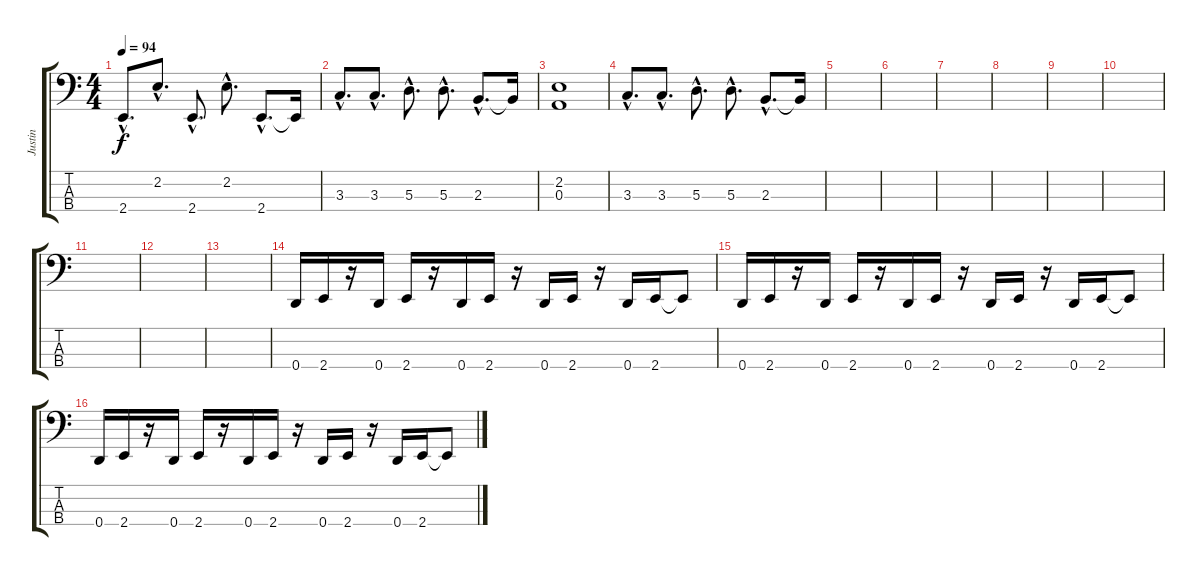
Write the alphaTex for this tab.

\track ("Justin" "Justin") {instrument electricbasspick}
\staff {score tabs}
\tuning (G2 D2 A1 D1) {hide}
\ts (4 4)
\tempo 94
\clef f4
\ks c
2.4{hac}.8{d dy f} 2.2{hac}.8{d} 2.4{hac}.8{d} 2.2{hac}.8{d} 2.4{hac}.8{d} 2.4{t}.16 |
3.3{hac}.8{d} 3.3{hac}.8{d} 5.3{hac}.8{d} 5.3{hac}.8{d} 2.3{hac}.8{d} 2.3{t}.16 |
(2.2 0.3).1 |
3.3{hac}.8{d} 3.3{hac}.8{d} 5.3{hac}.8{d} 5.3{hac}.8{d} 2.3{hac}.8{d} 2.3{t}.16 |
|
|
|
|
|
|
|
|
|
0.4.16 2.4.16 r.16 0.4.16 2.4.16 r.16 0.4.16 2.4.16 r.16 0.4.16 2.4.16 r.16 0.4.16 2.4.16 2.4{t}.8 |
0.4.16 2.4.16 r.16 0.4.16 2.4.16 r.16 0.4.16 2.4.16 r.16 0.4.16 2.4.16 r.16 0.4.16 2.4.16 2.4{t}.8 |
0.4.16 2.4.16 r.16 0.4.16 2.4.16 r.16 0.4.16 2.4.16 r.16 0.4.16 2.4.16 r.16 0.4.16 2.4.16 2.4{t}.8
